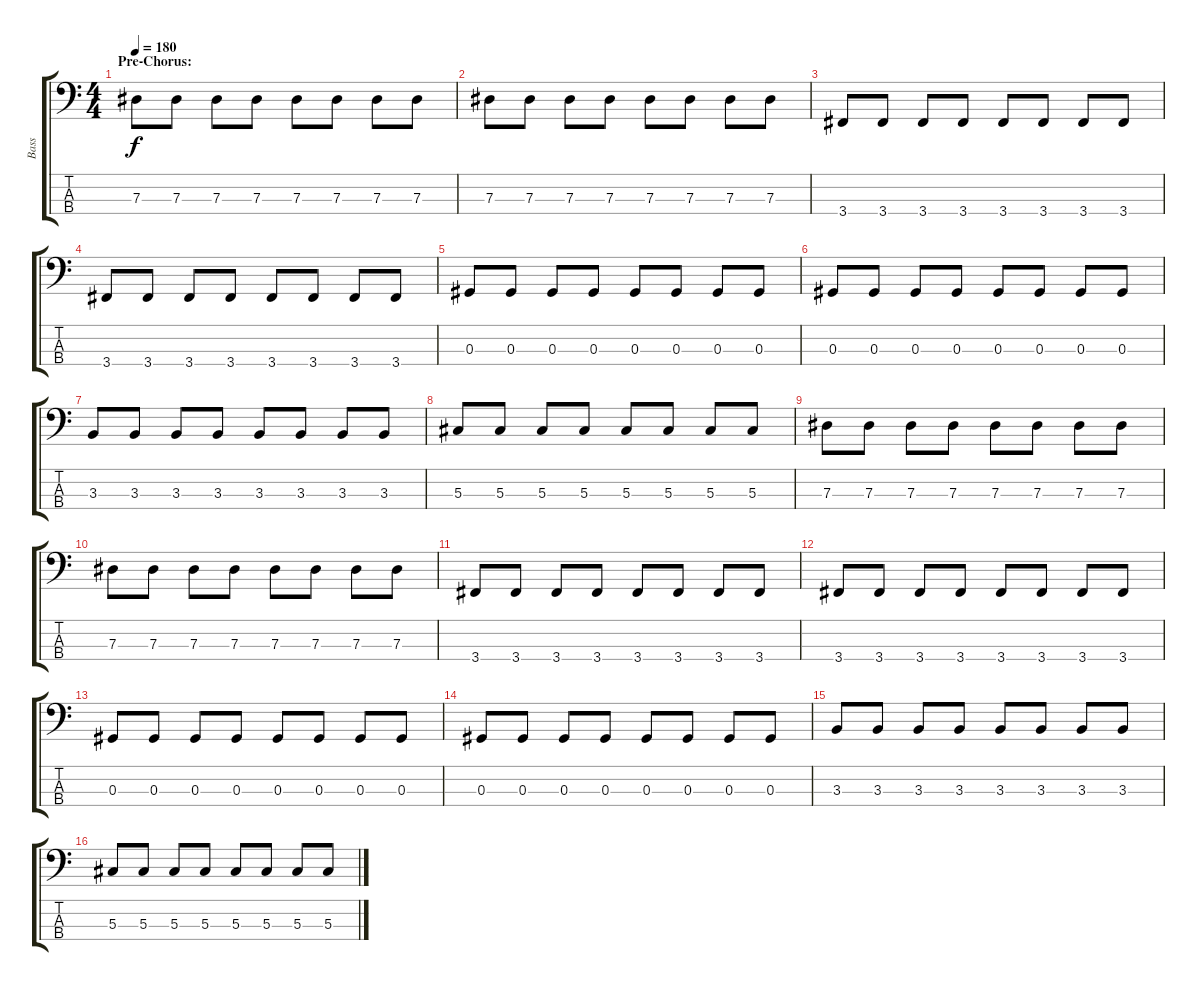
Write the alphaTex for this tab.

\track ("Bass" "Bass") {instrument electricbassfinger}
\staff {score tabs}
\tuning (Gb2 Db2 Ab1 Eb1) {hide}
\ts (4 4)
\section ("" "Pre-Chorus:")
\tempo 180
\clef f4
\ks c
7.3.8{dy f} 7.3.8 7.3.8 7.3.8 7.3.8 7.3.8 7.3.8 7.3.8 |
7.3.8 7.3.8 7.3.8 7.3.8 7.3.8 7.3.8 7.3.8 7.3.8 |
3.4.8 3.4.8 3.4.8 3.4.8 3.4.8 3.4.8 3.4.8 3.4.8 |
3.4.8 3.4.8 3.4.8 3.4.8 3.4.8 3.4.8 3.4.8 3.4.8 |
0.3.8 0.3.8 0.3.8 0.3.8 0.3.8 0.3.8 0.3.8 0.3.8 |
0.3.8 0.3.8 0.3.8 0.3.8 0.3.8 0.3.8 0.3.8 0.3.8 |
3.3.8 3.3.8 3.3.8 3.3.8 3.3.8 3.3.8 3.3.8 3.3.8 |
5.3.8 5.3.8 5.3.8 5.3.8 5.3.8 5.3.8 5.3.8 5.3.8 |
7.3.8 7.3.8 7.3.8 7.3.8 7.3.8 7.3.8 7.3.8 7.3.8 |
7.3.8 7.3.8 7.3.8 7.3.8 7.3.8 7.3.8 7.3.8 7.3.8 |
3.4.8 3.4.8 3.4.8 3.4.8 3.4.8 3.4.8 3.4.8 3.4.8 |
3.4.8 3.4.8 3.4.8 3.4.8 3.4.8 3.4.8 3.4.8 3.4.8 |
0.3.8 0.3.8 0.3.8 0.3.8 0.3.8 0.3.8 0.3.8 0.3.8 |
0.3.8 0.3.8 0.3.8 0.3.8 0.3.8 0.3.8 0.3.8 0.3.8 |
3.3.8 3.3.8 3.3.8 3.3.8 3.3.8 3.3.8 3.3.8 3.3.8 |
5.3.8 5.3.8 5.3.8 5.3.8 5.3.8 5.3.8 5.3.8 5.3.8
